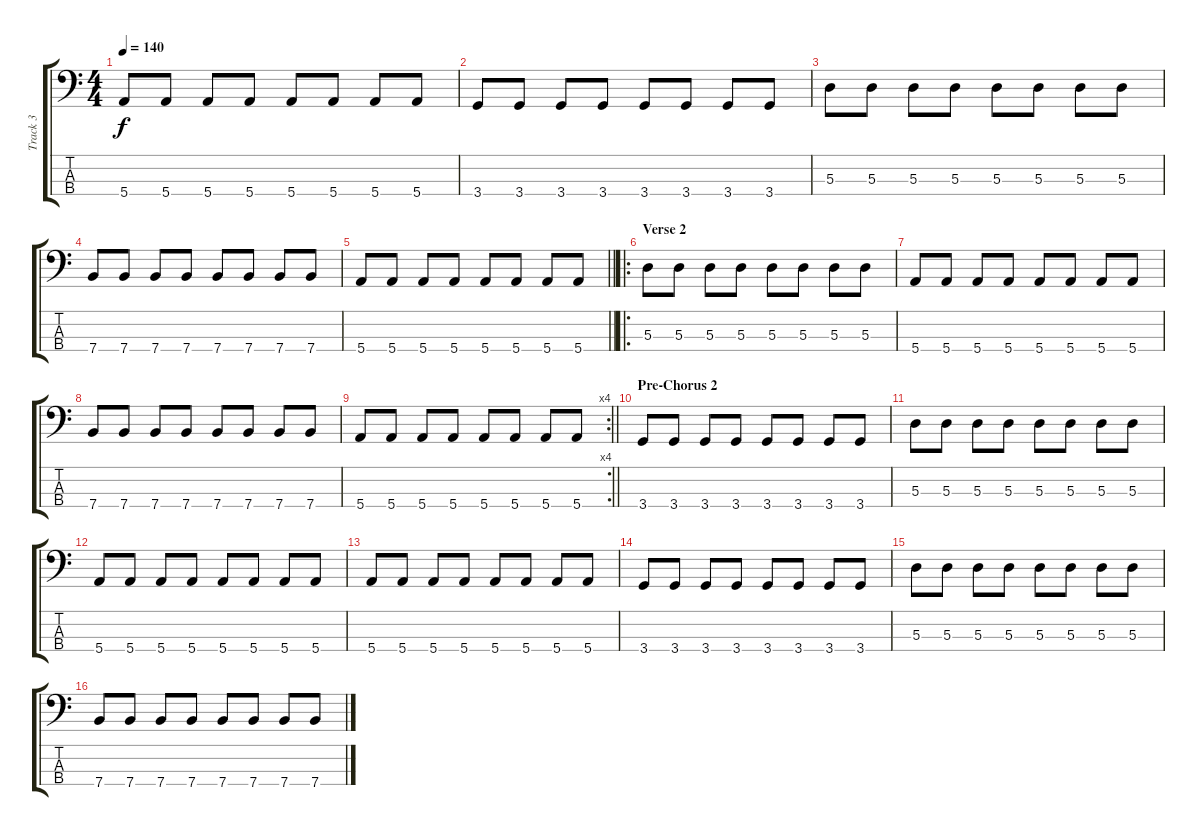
\track ("Track 3" "Track 3") {instrument electricbassfinger}
\staff {score tabs}
\tuning (G2 D2 A1 E1) {hide}
\ts (4 4)
\tempo 140
\clef f4
\ks c
5.4.8{dy f} 5.4.8 5.4.8 5.4.8 5.4.8 5.4.8 5.4.8 5.4.8 |
3.4.8 3.4.8 3.4.8 3.4.8 3.4.8 3.4.8 3.4.8 3.4.8 |
5.3.8 5.3.8 5.3.8 5.3.8 5.3.8 5.3.8 5.3.8 5.3.8 |
7.4.8 7.4.8 7.4.8 7.4.8 7.4.8 7.4.8 7.4.8 7.4.8 |
\barLineRight lightlight
5.4.8 5.4.8 5.4.8 5.4.8 5.4.8 5.4.8 5.4.8 5.4.8 |
\ro
\section ("" "Verse 2")
5.3.8 5.3.8 5.3.8 5.3.8 5.3.8 5.3.8 5.3.8 5.3.8 |
5.4.8 5.4.8 5.4.8 5.4.8 5.4.8 5.4.8 5.4.8 5.4.8 |
7.4.8 7.4.8 7.4.8 7.4.8 7.4.8 7.4.8 7.4.8 7.4.8 |
\rc 4
\barLineRight lightlight
5.4.8 5.4.8 5.4.8 5.4.8 5.4.8 5.4.8 5.4.8 5.4.8 |
\section ("" "Pre-Chorus 2")
3.4.8 3.4.8 3.4.8 3.4.8 3.4.8 3.4.8 3.4.8 3.4.8 |
5.3.8 5.3.8 5.3.8 5.3.8 5.3.8 5.3.8 5.3.8 5.3.8 |
5.4.8 5.4.8 5.4.8 5.4.8 5.4.8 5.4.8 5.4.8 5.4.8 |
5.4.8 5.4.8 5.4.8 5.4.8 5.4.8 5.4.8 5.4.8 5.4.8 |
3.4.8 3.4.8 3.4.8 3.4.8 3.4.8 3.4.8 3.4.8 3.4.8 |
5.3.8 5.3.8 5.3.8 5.3.8 5.3.8 5.3.8 5.3.8 5.3.8 |
7.4.8 7.4.8 7.4.8 7.4.8 7.4.8 7.4.8 7.4.8 7.4.8
